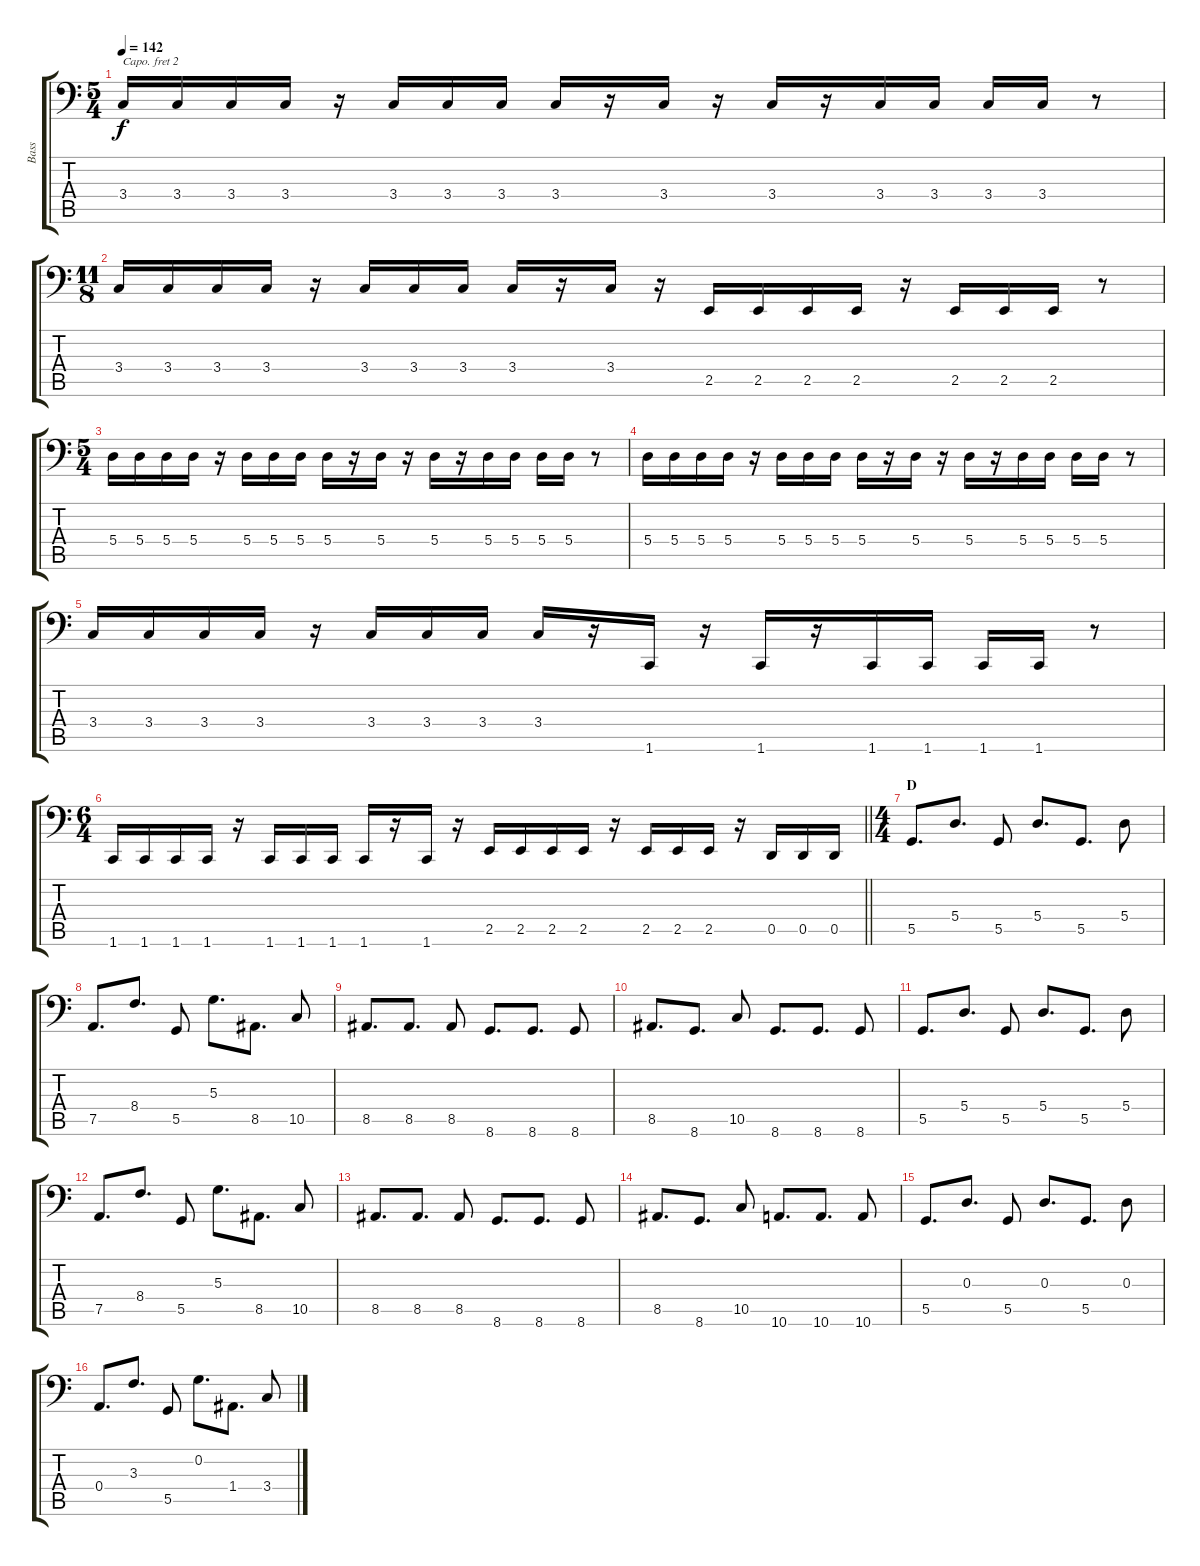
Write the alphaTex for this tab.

\track ("Bass" "Bass") {instrument electricbasspick}
\staff {score tabs}
\capo 2
\tuning (Bb2 F2 C2 G1 C1 A0) {hide}
\ts (5 4)
\tempo 142
\clef f4
\ks c
3.4.16{dy f} 3.4.16 3.4.16 3.4.16 r.16 3.4.16 3.4.16 3.4.16 3.4.16 r.16 3.4.16 r.16 3.4.16 r.16 3.4.16 3.4.16 3.4.16 3.4.16 r.8 |
\ts (11 8)
3.4.16 3.4.16 3.4.16 3.4.16 r.16 3.4.16 3.4.16 3.4.16 3.4.16 r.16 3.4.16 r.16 2.5.16 2.5.16 2.5.16 2.5.16 r.16 2.5.16 2.5.16 2.5.16 r.8 |
\ts (5 4)
5.4.16 5.4.16 5.4.16 5.4.16 r.16 5.4.16 5.4.16 5.4.16 5.4.16 r.16 5.4.16 r.16 5.4.16 r.16 5.4.16 5.4.16 5.4.16 5.4.16 r.8 |
5.4.16 5.4.16 5.4.16 5.4.16 r.16 5.4.16 5.4.16 5.4.16 5.4.16 r.16 5.4.16 r.16 5.4.16 r.16 5.4.16 5.4.16 5.4.16 5.4.16 r.8 |
3.4.16 3.4.16 3.4.16 3.4.16 r.16 3.4.16 3.4.16 3.4.16 3.4.16 r.16 1.6.16 r.16 1.6.16 r.16 1.6.16 1.6.16 1.6.16 1.6.16 r.8 |
\ts (6 4)
\barLineRight lightlight
1.6.16 1.6.16 1.6.16 1.6.16 r.16 1.6.16 1.6.16 1.6.16 1.6.16 r.16 1.6.16 r.16 2.5.16 2.5.16 2.5.16 2.5.16 r.16 2.5.16 2.5.16 2.5.16 r.16 0.5.16 0.5.16 0.5.16 |
\ts (4 4)
\section ("" "D")
5.5.8{d} 5.4.8{d} 5.5.8 5.4.8{d} 5.5.8{d} 5.4.8 |
7.5.8{d} 8.4.8{d} 5.5.8 5.3.8{d} 8.5.8{d} 10.5.8 |
8.5.8{d} 8.5.8{d} 8.5.8 8.6.8{d} 8.6.8{d} 8.6.8 |
8.5.8{d} 8.6.8{d} 10.5.8 8.6.8{d} 8.6.8{d} 8.6.8 |
5.5.8{d} 5.4.8{d} 5.5.8 5.4.8{d} 5.5.8{d} 5.4.8 |
7.5.8{d} 8.4.8{d} 5.5.8 5.3.8{d} 8.5.8{d} 10.5.8 |
8.5.8{d} 8.5.8{d} 8.5.8 8.6.8{d} 8.6.8{d} 8.6.8 |
8.5.8{d} 8.6.8{d} 10.5.8 10.6.8{d} 10.6.8{d} 10.6.8 |
5.5.8{d} 0.3.8{d} 5.5.8 0.3.8{d} 5.5.8{d} 0.3.8 |
0.4.8{d} 3.3.8{d} 5.5.8 0.2.8{d} 1.4.8{d} 3.4.8
